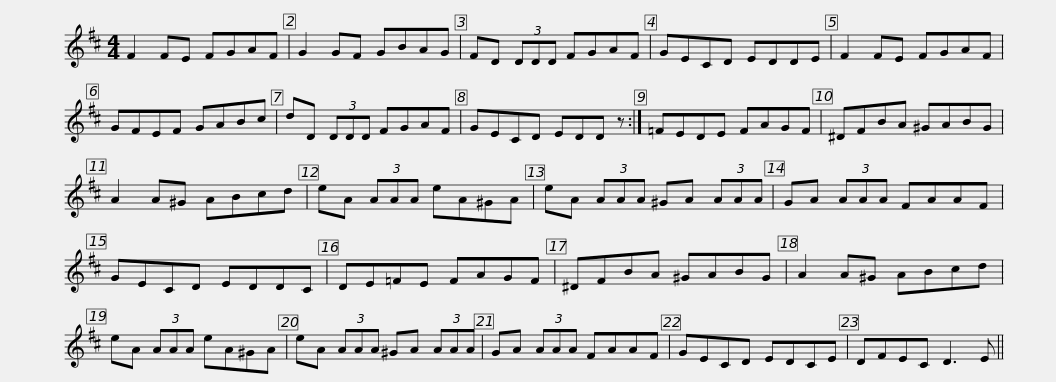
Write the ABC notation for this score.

X:1
L:1/8
M:4/4
I:linebreak $
K:D
V:1 treble
V:1
 F2 FE FGAF | G2 GF GBAG | FD (3DDD FGAF | GECD EDDE | F2 FE FGAF |$ %5
 GFEF GABc | dD (3DDD FGAF | GECD EDD z :| =FEDE FAGF | ^DFBA ^GABG |$ %10
 A2 A^G ABcd | eA (3AAA eA^GA | eA (3AAA ^GA (3AAA | GA (3AAA FAAF | GECD EDDC |$ %15
 DE=FE FAGF | ^DFBA ^GABG | A2 A^G ABcd | eA (3AAA eA^GA | eA (3AAA ^GA (3AAA |$ %20
 GA (3AAA FAAF | GECD EDCE | DFEC D3 E || %23
